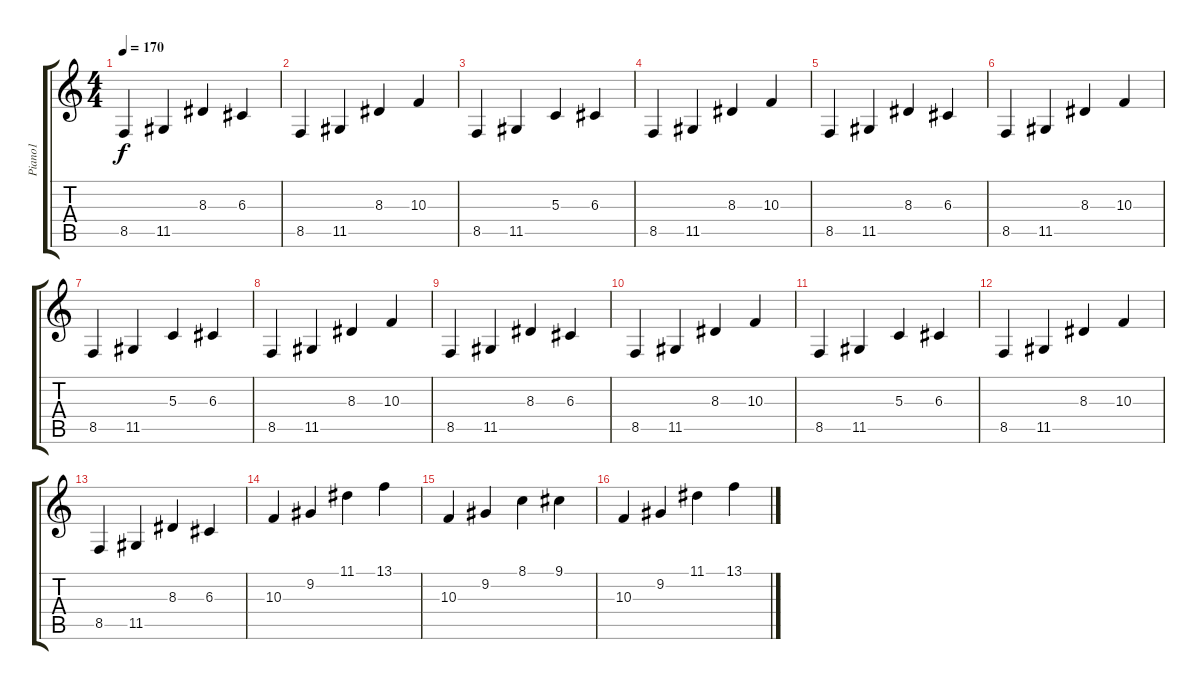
\track ("Piano1" "Piano1") {instrument electricgrandpiano}
\staff {score tabs}
\tuning (E4 B3 G3 D3 A2 E2) {hide}
\ts (4 4)
\tempo 170
\clef g2
\ks c
8.5.4{dy f} 11.5.4 8.3.4 6.3.4 |
8.5.4 11.5.4 8.3.4 10.3.4 |
8.5.4 11.5.4 5.3.4 6.3.4 |
8.5.4 11.5.4 8.3.4 10.3.4 |
8.5.4 11.5.4 8.3.4 6.3.4 |
8.5.4 11.5.4 8.3.4 10.3.4 |
8.5.4 11.5.4 5.3.4 6.3.4 |
8.5.4 11.5.4 8.3.4 10.3.4 |
8.5.4 11.5.4 8.3.4 6.3.4 |
8.5.4 11.5.4 8.3.4 10.3.4 |
8.5.4 11.5.4 5.3.4 6.3.4 |
8.5.4 11.5.4 8.3.4 10.3.4 |
8.5.4 11.5.4 8.3.4 6.3.4 |
10.3.4{instrument electricgrandpiano} 9.2.4 11.1.4 13.1.4 |
10.3.4 9.2.4 8.1.4 9.1.4 |
10.3.4 9.2.4 11.1.4 13.1.4
